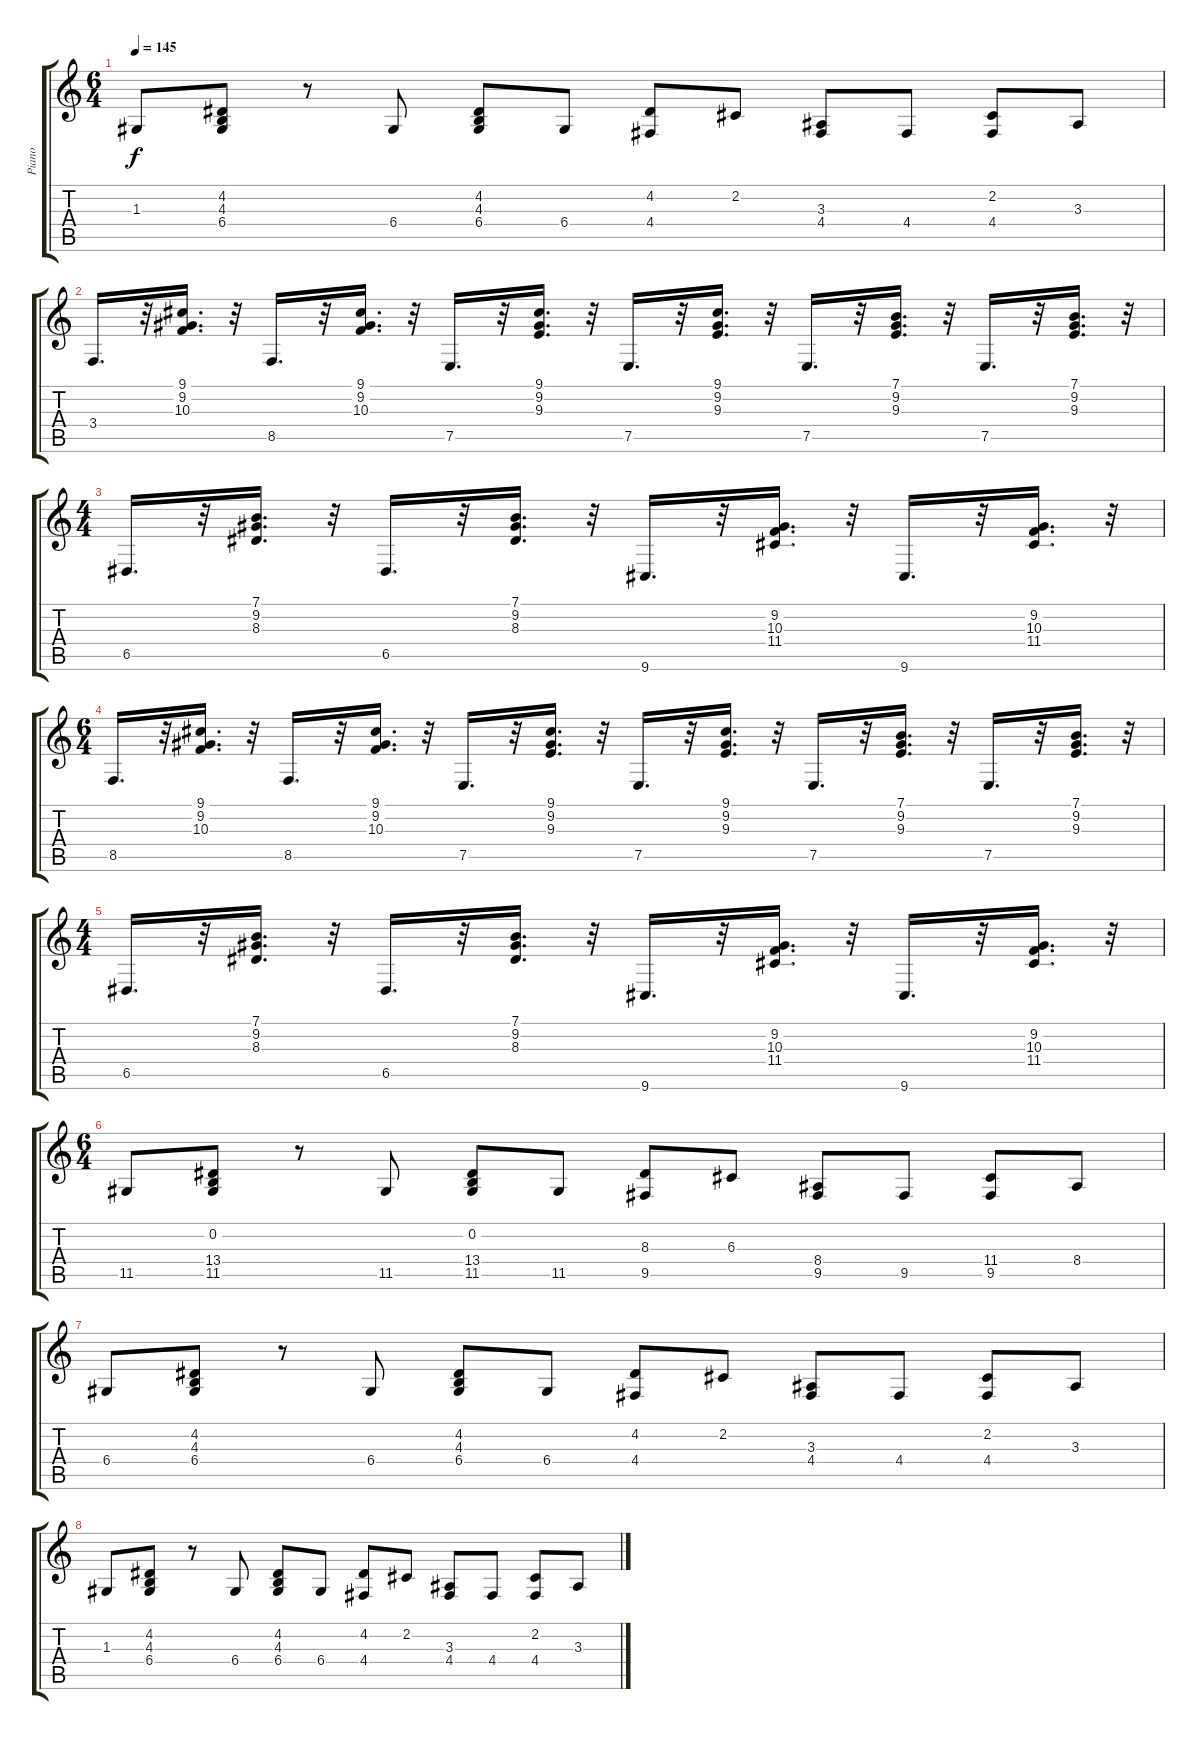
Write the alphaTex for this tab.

\track ("Piano" "Piano") {instrument acousticgrandpiano}
\staff {score tabs}
\tuning (E4 B3 G3 D3 A2 E2) {hide}
\ts (6 4)
\tempo 145
\clef g2
\ks c
1.3.8{dy f} (4.2 4.3 6.4).8 r.8 6.4.8 (4.2 4.3 6.4).8 6.4.8 (4.2 4.4).8 2.2.8 (3.3 4.4).8 4.4.8 (2.2 4.4).8 3.3.8 |
3.4.16{d} r.32 (9.1 9.2 10.3).16{d} r.32 8.5.16{d} r.32 (9.1 9.2 10.3).16{d} r.32 7.5.16{d} r.32 (9.1 9.2 9.3).16{d} r.32 7.5.16{d} r.32 (9.1 9.2 9.3).16{d} r.32 7.5.16{d} r.32 (7.1 9.2 9.3).16{d} r.32 7.5.16{d} r.32 (7.1 9.2 9.3).16{d} r.32 |
\ts (4 4)
6.5.16{d} r.32 (7.1 9.2 8.3).16{d} r.32 6.5.16{d} r.32 (7.1 9.2 8.3).16{d} r.32 9.6.16{d} r.32 (9.2 10.3 11.4).16{d} r.32 9.6.16{d} r.32 (9.2 10.3 11.4).16{d} r.32 |
\ts (6 4)
8.5.16{d} r.32 (9.1 9.2 10.3).16{d} r.32 8.5.16{d} r.32 (9.1 9.2 10.3).16{d} r.32 7.5.16{d} r.32 (9.1 9.2 9.3).16{d} r.32 7.5.16{d} r.32 (9.1 9.2 9.3).16{d} r.32 7.5.16{d} r.32 (7.1 9.2 9.3).16{d} r.32 7.5.16{d} r.32 (7.1 9.2 9.3).16{d} r.32 |
\ts (4 4)
6.5.16{d} r.32 (7.1 9.2 8.3).16{d} r.32 6.5.16{d} r.32 (7.1 9.2 8.3).16{d} r.32 9.6.16{d} r.32 (9.2 10.3 11.4).16{d} r.32 9.6.16{d} r.32 (9.2 10.3 11.4).16{d} r.32 |
\ts (6 4)
11.5.8 (0.2 13.4 11.5).8 r.8 11.5.8 (0.2 13.4 11.5).8 11.5.8 (8.3 9.5).8 6.3.8 (8.4 9.5).8 9.5.8 (11.4 9.5).8 8.4.8 |
6.4.8 (4.2 4.3 6.4).8 r.8 6.4.8 (4.2 4.3 6.4).8 6.4.8 (4.2 4.4).8 2.2.8 (3.3 4.4).8 4.4.8 (2.2 4.4).8 3.3.8 |
1.3.8 (4.2 4.3 6.4).8 r.8 6.4.8 (4.2 4.3 6.4).8 6.4.8 (4.2 4.4).8 2.2.8 (3.3 4.4).8 4.4.8 (2.2 4.4).8 3.3.8
